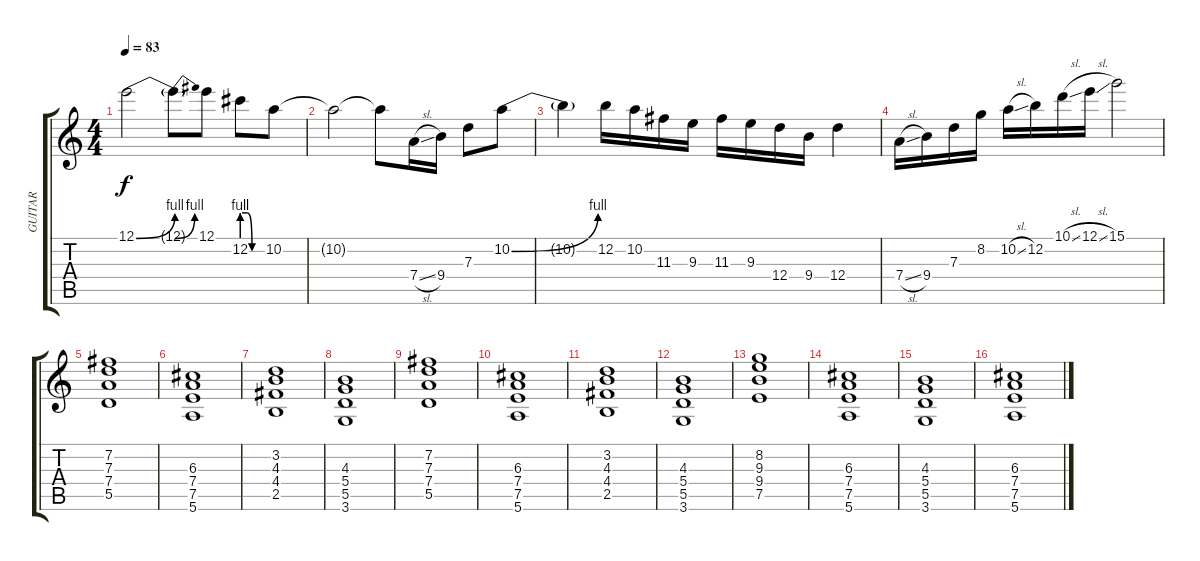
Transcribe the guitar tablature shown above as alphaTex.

\track ("GUITAR" "GUITAR") {instrument electricguitarclean}
\staff {score tabs}
\tuning (E4 B3 G3 D3 A2 E2) {hide}
\ts (4 4)
\tempo 83
\clef g2
\ks c
12.1{be (bend 0 0 60 4)}.2{dy f} 12.1{be (bend 0 0 60 4) t}.8 12.1.8 12.2{be (custom 0 4 15 4 30 0 60 0)}.8 10.2.8 |
10.2{t}.2 10.2{t}.8 7.4{sl}.16 9.4.16 7.3.8 10.2{be (bend 0 0 60 4)}.8 |
10.2{t}.4 12.2.16 10.2.16 11.3.16 9.3.16 11.3.16 9.3.16 12.4.16 9.4.16 12.4.4 |
7.4{sl}.16 9.4.16 7.3.16 8.2.16 10.2{sl}.16 12.2.16 10.1{sl}.16 12.1{sl}.16 15.1.2 |
(7.2 7.3 7.4 5.5).1 |
(6.3 7.4 7.5 5.6).1 |
(3.2 4.3 4.4 2.5).1 |
(4.3 5.4 5.5 3.6).1 |
(7.2 7.3 7.4 5.5).1 |
(6.3 7.4 7.5 5.6).1 |
(3.2 4.3 4.4 2.5).1 |
(4.3 5.4 5.5 3.6).1 |
(8.2 9.3 9.4 7.5).1 |
(6.3 7.4 7.5 5.6).1 |
(4.3 5.4 5.5 3.6).1 |
(6.3 7.4 7.5 5.6).1
